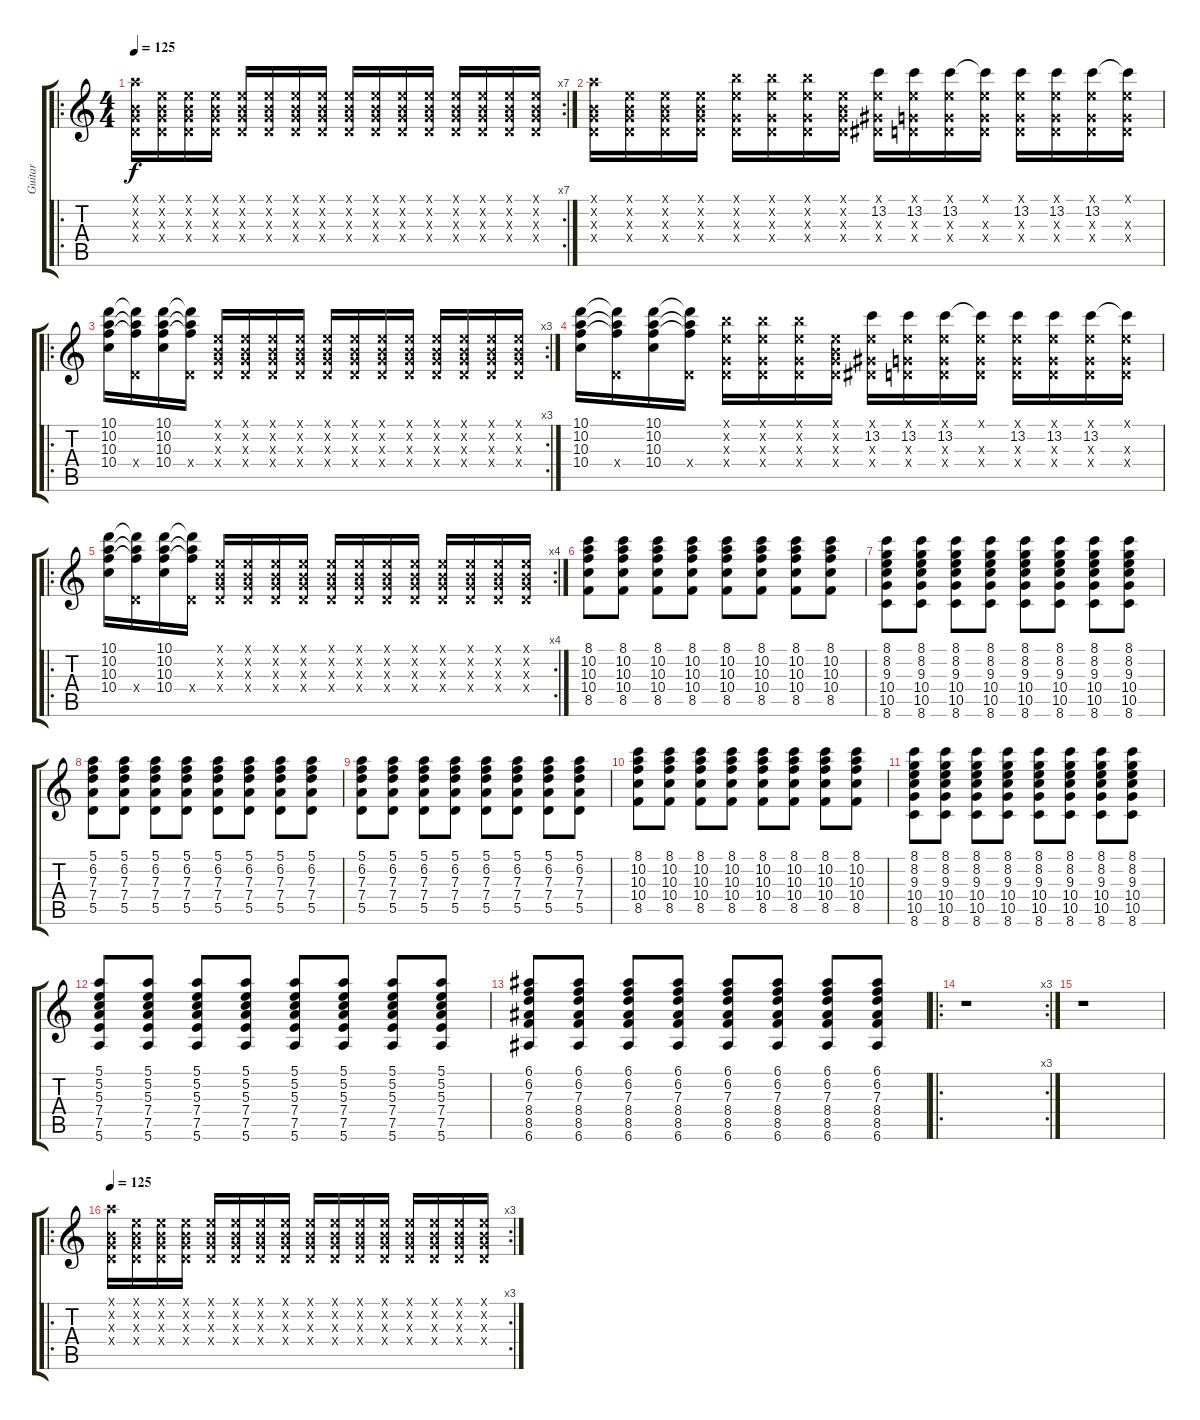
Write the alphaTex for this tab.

\track ("Guitar" "Guitar") {instrument electricguitarclean}
\staff {score tabs}
\tuning (E4 B3 G3 D3 A2 E2) {hide}
\ro
\rc 7
\ts (4 4)
\tempo 125
\clef g2
\ks c
(5.1{x} 0.2{x} 0.3{x} 0.4{x}).16{dy f volume 10} (0.1{x} 0.2{x} 0.3{x} 0.4{x}).16 (0.1{x} 0.2{x} 0.3{x} 0.4{x}).16 (0.1{x} 0.2{x} 0.3{x} 0.4{x}).16 (0.1{x} 0.2{x} 0.3{x} 0.4{x}).16 (0.1{x} 0.2{x} 0.3{x} 0.4{x}).16 (0.1{x} 0.2{x} 0.3{x} 0.4{x}).16 (0.1{x} 0.2{x} 0.3{x} 0.4{x}).16 (0.1{x} 0.2{x} 0.3{x} 0.4{x}).16 (0.1{x} 0.2{x} 0.3{x} 0.4{x}).16 (0.1{x} 0.2{x} 0.3{x} 0.4{x}).16 (0.1{x} 0.2{x} 0.3{x} 0.4{x}).16 (0.1{x} 0.2{x} 0.3{x} 0.4{x}).16 (0.1{x} 0.2{x} 0.3{x} 0.4{x}).16 (0.1{x} 0.2{x} 0.3{x} 0.4{x}).16 (0.1{x} 0.2{x} 0.3{x} 0.4{x}).16 |
(5.1{x} 0.2{x} 0.3{x} 0.4{x}).16{volume 10} (0.1{x} 0.2{x} 0.3{x} 0.4{x}).16 (0.1{x} 0.2{x} 0.3{x} 0.4{x}).16 (0.1{x} 0.2{x} 0.3{x} 0.4{x}).16 (0.1{x} 12.2{x} 0.3{x} 0.4{x}).16 (0.1{x} 12.2{x} 0.3{x} 0.4{x}).16 (0.1{x} 12.2{x} 0.3{x} 0.4{x}).16 (0.1{x} 0.2{x} 0.3{x} 0.4{x}).16 (0.1{x} 13.2 1.3{x} 1.4{x}).16 (0.1{x} 13.2 0.3{x} 0.4{x}).16 (0.1{x} 13.2 0.3{x} 0.4{x}).16 (0.1{x} 13.2{t} 0.3{x} 0.4{x}).16 (0.1{x} 13.2 0.3{x} 0.4{x}).16 (0.1{x} 13.2 0.3{x} 0.4{x}).16 (0.1{x} 13.2 0.3{x} 0.4{x}).16 (0.1{x} 13.2{t} 0.3{x} 0.4{x}).16 |
\ro
\rc 3
(10.1 10.2 10.3 10.4).16{volume 10} (10.1{t} 10.2{t} 10.3{t} 0.4{x}).16 (10.1 10.2 10.3 10.4).16 (10.1{t} 10.2{t} 10.3{t} 0.4{x}).16 (0.1{x} 0.2{x} 0.3{x} 0.4{x}).16 (0.1{x} 0.2{x} 0.3{x} 0.4{x}).16 (0.1{x} 0.2{x} 0.3{x} 0.4{x}).16 (0.1{x} 0.2{x} 0.3{x} 0.4{x}).16 (0.1{x} 0.2{x} 0.3{x} 0.4{x}).16 (0.1{x} 0.2{x} 0.3{x} 0.4{x}).16 (0.1{x} 0.2{x} 0.3{x} 0.4{x}).16 (0.1{x} 0.2{x} 0.3{x} 0.4{x}).16 (0.1{x} 0.2{x} 0.3{x} 0.4{x}).16 (0.1{x} 0.2{x} 0.3{x} 0.4{x}).16 (0.1{x} 0.2{x} 0.3{x} 0.4{x}).16 (0.1{x} 0.2{x} 0.3{x} 0.4{x}).16 |
(10.1 10.2 10.3 10.4).16{volume 10} (10.1{t} 10.2{t} 10.3{t} 0.4{x}).16 (10.1 10.2 10.3 10.4).16 (10.1{t} 10.2{t} 10.3{t} 0.4{x}).16 (0.1{x} 12.2{x} 0.3{x} 0.4{x}).16 (0.1{x} 12.2{x} 0.3{x} 0.4{x}).16 (0.1{x} 12.2{x} 0.3{x} 0.4{x}).16 (0.1{x} 0.2{x} 0.3{x} 0.4{x}).16 (0.1{x} 13.2 1.3{x} 1.4{x}).16 (0.1{x} 13.2 0.3{x} 0.4{x}).16 (0.1{x} 13.2 0.3{x} 0.4{x}).16 (0.1{x} 13.2{t} 0.3{x} 0.4{x}).16 (0.1{x} 13.2 0.3{x} 0.4{x}).16 (0.1{x} 13.2 0.3{x} 0.4{x}).16 (0.1{x} 13.2 0.3{x} 0.4{x}).16 (0.1{x} 13.2{t} 0.3{x} 0.4{x}).16 |
\ro
\rc 4
(10.1 10.2 10.3 10.4).16{volume 10} (10.1{t} 10.2{t} 10.3{t} 0.4{x}).16 (10.1 10.2 10.3 10.4).16 (10.1{t} 10.2{t} 10.3{t} 0.4{x}).16 (0.1{x} 0.2{x} 0.3{x} 0.4{x}).16 (0.1{x} 0.2{x} 0.3{x} 0.4{x}).16 (0.1{x} 0.2{x} 0.3{x} 0.4{x}).16 (0.1{x} 0.2{x} 0.3{x} 0.4{x}).16 (0.1{x} 0.2{x} 0.3{x} 0.4{x}).16 (0.1{x} 0.2{x} 0.3{x} 0.4{x}).16 (0.1{x} 0.2{x} 0.3{x} 0.4{x}).16 (0.1{x} 0.2{x} 0.3{x} 0.4{x}).16 (0.1{x} 0.2{x} 0.3{x} 0.4{x}).16 (0.1{x} 0.2{x} 0.3{x} 0.4{x}).16 (0.1{x} 0.2{x} 0.3{x} 0.4{x}).16 (0.1{x} 0.2{x} 0.3{x} 0.4{x}).16 |
(8.1 10.2 10.3 10.4 8.5).8 (8.1 10.2 10.3 10.4 8.5).8 (8.1 10.2 10.3 10.4 8.5).8 (8.1 10.2 10.3 10.4 8.5).8 (8.1 10.2 10.3 10.4 8.5).8 (8.1 10.2 10.3 10.4 8.5).8 (8.1 10.2 10.3 10.4 8.5).8 (8.1 10.2 10.3 10.4 8.5).8 |
(8.1 8.2 9.3 10.4 10.5 8.6).8 (8.1 8.2 9.3 10.4 10.5 8.6).8 (8.1 8.2 9.3 10.4 10.5 8.6).8 (8.1 8.2 9.3 10.4 10.5 8.6).8 (8.1 8.2 9.3 10.4 10.5 8.6).8 (8.1 8.2 9.3 10.4 10.5 8.6).8 (8.1 8.2 9.3 10.4 10.5 8.6).8 (8.1 8.2 9.3 10.4 10.5 8.6).8 |
(5.1 6.2 7.3 7.4 5.5).8 (5.1 6.2 7.3 7.4 5.5).8 (5.1 6.2 7.3 7.4 5.5).8 (5.1 6.2 7.3 7.4 5.5).8 (5.1 6.2 7.3 7.4 5.5).8 (5.1 6.2 7.3 7.4 5.5).8 (5.1 6.2 7.3 7.4 5.5).8 (5.1 6.2 7.3 7.4 5.5).8 |
(5.1 6.2 7.3 7.4 5.5).8 (5.1 6.2 7.3 7.4 5.5).8 (5.1 6.2 7.3 7.4 5.5).8 (5.1 6.2 7.3 7.4 5.5).8 (5.1 6.2 7.3 7.4 5.5).8 (5.1 6.2 7.3 7.4 5.5).8 (5.1 6.2 7.3 7.4 5.5).8 (5.1 6.2 7.3 7.4 5.5).8 |
(8.1 10.2 10.3 10.4 8.5).8 (8.1 10.2 10.3 10.4 8.5).8 (8.1 10.2 10.3 10.4 8.5).8 (8.1 10.2 10.3 10.4 8.5).8 (8.1 10.2 10.3 10.4 8.5).8 (8.1 10.2 10.3 10.4 8.5).8 (8.1 10.2 10.3 10.4 8.5).8 (8.1 10.2 10.3 10.4 8.5).8 |
(8.1 8.2 9.3 10.4 10.5 8.6).8 (8.1 8.2 9.3 10.4 10.5 8.6).8 (8.1 8.2 9.3 10.4 10.5 8.6).8 (8.1 8.2 9.3 10.4 10.5 8.6).8 (8.1 8.2 9.3 10.4 10.5 8.6).8 (8.1 8.2 9.3 10.4 10.5 8.6).8 (8.1 8.2 9.3 10.4 10.5 8.6).8 (8.1 8.2 9.3 10.4 10.5 8.6).8 |
(5.1 5.2 5.3 7.4 7.5 5.6).8 (5.1 5.2 5.3 7.4 7.5 5.6).8 (5.1 5.2 5.3 7.4 7.5 5.6).8 (5.1 5.2 5.3 7.4 7.5 5.6).8 (5.1 5.2 5.3 7.4 7.5 5.6).8 (5.1 5.2 5.3 7.4 7.5 5.6).8 (5.1 5.2 5.3 7.4 7.5 5.6).8 (5.1 5.2 5.3 7.4 7.5 5.6).8 |
(6.1 6.2 7.3 8.4 8.5 6.6).8 (6.1 6.2 7.3 8.4 8.5 6.6).8 (6.1 6.2 7.3 8.4 8.5 6.6).8 (6.1 6.2 7.3 8.4 8.5 6.6).8 (6.1 6.2 7.3 8.4 8.5 6.6).8 (6.1 6.2 7.3 8.4 8.5 6.6).8 (6.1 6.2 7.3 8.4 8.5 6.6).8 (6.1 6.2 7.3 8.4 8.5 6.6).8 |
\ro
\rc 3
r.1 |
r.1 |
\ro
\rc 3
\tempo 125
(5.1{x} 0.2{x} 0.3{x} 0.4{x}).16{volume 10} (0.1{x} 0.2{x} 0.3{x} 0.4{x}).16 (0.1{x} 0.2{x} 0.3{x} 0.4{x}).16 (0.1{x} 0.2{x} 0.3{x} 0.4{x}).16 (0.1{x} 0.2{x} 0.3{x} 0.4{x}).16 (0.1{x} 0.2{x} 0.3{x} 0.4{x}).16 (0.1{x} 0.2{x} 0.3{x} 0.4{x}).16 (0.1{x} 0.2{x} 0.3{x} 0.4{x}).16 (0.1{x} 0.2{x} 0.3{x} 0.4{x}).16 (0.1{x} 0.2{x} 0.3{x} 0.4{x}).16 (0.1{x} 0.2{x} 0.3{x} 0.4{x}).16 (0.1{x} 0.2{x} 0.3{x} 0.4{x}).16 (0.1{x} 0.2{x} 0.3{x} 0.4{x}).16 (0.1{x} 0.2{x} 0.3{x} 0.4{x}).16 (0.1{x} 0.2{x} 0.3{x} 0.4{x}).16 (0.1{x} 0.2{x} 0.3{x} 0.4{x}).16
